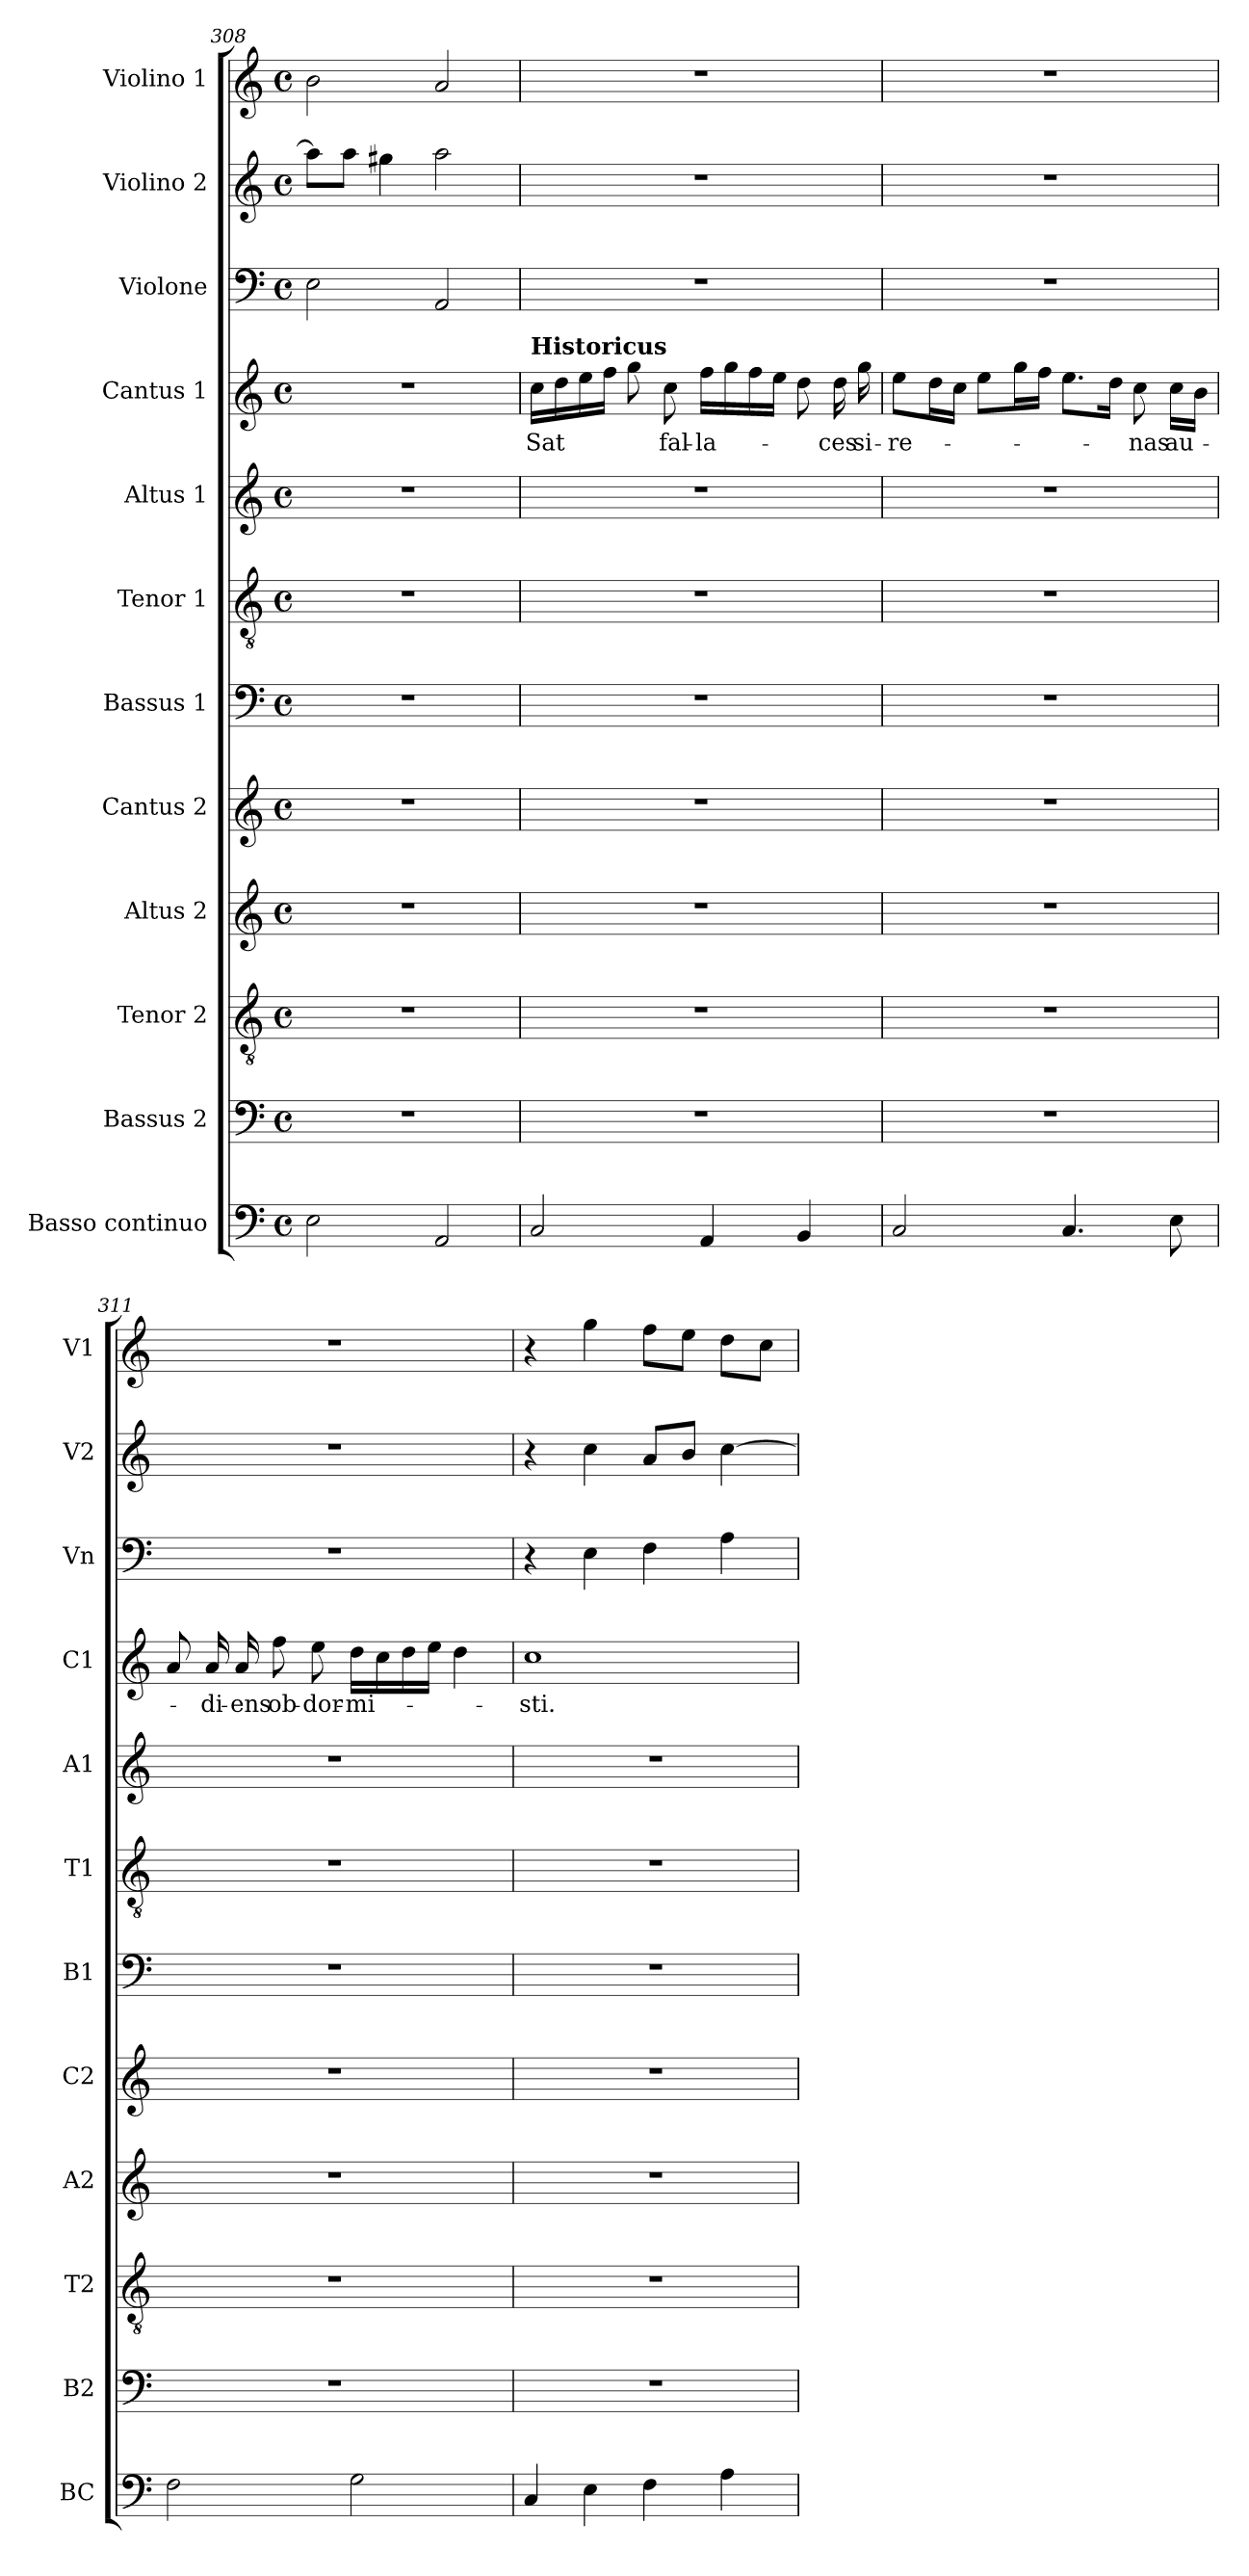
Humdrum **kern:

**kern	**kern	**kern	**kern	**kern	**kern	**kern	**kern	**kern	**text	**kern	**kern	**kern
*part12	*part11	*part10	*part9	*part8	*part7	*part6	*part5	*part4	*part4	*part3	*part2	*part1
*staff12	*staff11	*staff10	*staff9	*staff8	*staff7	*staff6	*staff5	*staff4	*staff4	*staff3	*staff2	*staff1
*I"Basso continuo	*I"Bassus 2	*I"Tenor 2	*I"Altus 2	*I"Cantus 2	*I"Bassus 1	*I"Tenor 1	*I"Altus 1	*I"Cantus 1	*	*I"Violone	*I"Violino 2	*I"Violino 1
*I'BC	*I'B2	*I'T2	*I'A2	*I'C2	*I'B1	*I'T1	*I'A1	*I'C1	*	*I'Vn	*I'V2	*I'V1
*clefF4	*clefF4	*clefGv2	*clefG2	*clefG2	*clefF4	*clefGv2	*clefG2	*clefG2	*	*clefF4	*clefG2	*clefG2
*ITrd7c12	*	*	*	*	*	*	*	*	*	*ITrd7c12	*	*
*k[]	*k[]	*k[]	*k[]	*k[]	*k[]	*k[]	*k[]	*k[]	*	*k[]	*k[]	*k[]
*C:	*C:	*C:	*C:	*C:	*C:	*C:	*C:	*C:	*	*C:	*C:	*C:
*M4/4	*M4/4	*M4/4	*M4/4	*M4/4	*M4/4	*M4/4	*M4/4	*M4/4	*	*M4/4	*M4/4	*M4/4
*met(c)	*met(c)	*met(c)	*met(c)	*met(c)	*met(c)	*met(c)	*met(c)	*met(c)	*	*met(c)	*met(c)	*met(c)
=308	=308	=308	=308	=308	=308	=308	=308	=308	=308	=308	=308	=308
2EE\	1r	1r	1r	1r	1r	1r	1r	1r	.	2EE\	8aa\L]	2b\
.	.	.	.	.	.	.	.	.	.	.	8aa\J	.
.	.	.	.	.	.	.	.	.	.	.	4gg#X\	.
2AAA/	.	.	.	.	.	.	.	.	.	2AAA/	2aa\	2a/
!!LO:LB:g=z
=309	=309	=309	=309	=309	=309	=309	=309	=309	=309	=309	=309	=309
!	!	!	!	!	!	!	!	!LO:TX:a:B:t=Historicus	!	!	!	!
!	!	!	!	!	!	!	!	!	!LO:LY:b	!	!	!
2CC/	1r	1r	1r	1r	1r	1r	1r	16cc\LL	Sat	1r	1r	1r
.	.	.	.	.	.	.	.	16dd\	.	.	.	.
.	.	.	.	.	.	.	.	16ee\	.	.	.	.
.	.	.	.	.	.	.	.	16ff\JJ	.	.	.	.
.	.	.	.	.	.	.	.	8gg\	.	.	.	.
!	!	!	!	!	!	!	!	!	!LO:LY:b	!	!	!
.	.	.	.	.	.	.	.	8cc\	fal-	.	.	.
!	!	!	!	!	!	!	!	!	!LO:LY:b	!	!	!
4AAA/	.	.	.	.	.	.	.	16ff\LL	-la-	.	.	.
.	.	.	.	.	.	.	.	16gg\	.	.	.	.
.	.	.	.	.	.	.	.	16ff\	.	.	.	.
.	.	.	.	.	.	.	.	16ee\JJ	.	.	.	.
4BBB/	.	.	.	.	.	.	.	8dd\	.	.	.	.
!	!	!	!	!	!	!	!	!	!LO:LY:b	!	!	!
.	.	.	.	.	.	.	.	16dd\	-ces	.	.	.
!	!	!	!	!	!	!	!	!	!LO:LY:b	!	!	!
.	.	.	.	.	.	.	.	16gg\	si-	.	.	.
=310	=310	=310	=310	=310	=310	=310	=310	=310	=310	=310	=310	=310
!	!	!	!	!	!	!	!	!	!LO:LY:b	!	!	!
2CC/	1r	1r	1r	1r	1r	1r	1r	8ee\L	-re-	1r	1r	1r
.	.	.	.	.	.	.	.	16dd\L	.	.	.	.
.	.	.	.	.	.	.	.	16cc\JJ	.	.	.	.
.	.	.	.	.	.	.	.	8ee\L	.	.	.	.
.	.	.	.	.	.	.	.	16gg\L	.	.	.	.
.	.	.	.	.	.	.	.	16ff\JJ	.	.	.	.
4.CC/	.	.	.	.	.	.	.	8.ee\L	.	.	.	.
.	.	.	.	.	.	.	.	16dd\Jk	.	.	.	.
!	!	!	!	!	!	!	!	!	!LO:LY:b	!	!	!
.	.	.	.	.	.	.	.	8cc\	-nas	.	.	.
!	!	!	!	!	!	!	!	!	!LO:LY:b	!	!	!
8EE\	.	.	.	.	.	.	.	16cc\LL	au-	.	.	.
.	.	.	.	.	.	.	.	16b\JJ	.	.	.	.
=311	=311	=311	=311	=311	=311	=311	=311	=311	=311	=311	=311	=311
2FF\	1r	1r	1r	1r	1r	1r	1r	8a/	.	1r	1r	1r
!	!	!	!	!	!	!	!	!	!LO:LY:b	!	!	!
.	.	.	.	.	.	.	.	16a/	-di-	.	.	.
!	!	!	!	!	!	!	!	!	!LO:LY:b	!	!	!
.	.	.	.	.	.	.	.	16a/	-ens	.	.	.
!	!	!	!	!	!	!	!	!	!LO:LY:b	!	!	!
.	.	.	.	.	.	.	.	8ff\	ob-	.	.	.
!	!	!	!	!	!	!	!	!	!LO:LY:b	!	!	!
.	.	.	.	.	.	.	.	8ee\	-dor-	.	.	.
!	!	!	!	!	!	!	!	!	!LO:LY:b	!	!	!
2GG\	.	.	.	.	.	.	.	16dd\LL	-mi-	.	.	.
.	.	.	.	.	.	.	.	16cc\	.	.	.	.
.	.	.	.	.	.	.	.	16dd\	.	.	.	.
.	.	.	.	.	.	.	.	16ee\JJ	.	.	.	.
.	.	.	.	.	.	.	.	4dd\	.	.	.	.
=312	=312	=312	=312	=312	=312	=312	=312	=312	=312	=312	=312	=312
!	!	!	!	!	!	!	!	!	!LO:LY:b	!	!	!
4CC/	1r	1r	1r	1r	1r	1r	1r	1cc	-sti.	4r	4r	4r
4EE\	.	.	.	.	.	.	.	.	.	4EE\	4cc\	4gg\
4FF\	.	.	.	.	.	.	.	.	.	4FF\	8a/L	8ff\L
.	.	.	.	.	.	.	.	.	.	.	8b/J	8ee\J
4AA\	.	.	.	.	.	.	.	.	.	4AA\	[4cc\	8dd\L
.	.	.	.	.	.	.	.	.	.	.	.	8cc\J
=	=	=	=	=	=	=	=	=	=	=	=	=
*-	*-	*-	*-	*-	*-	*-	*-	*-	*-	*-	*-	*-
